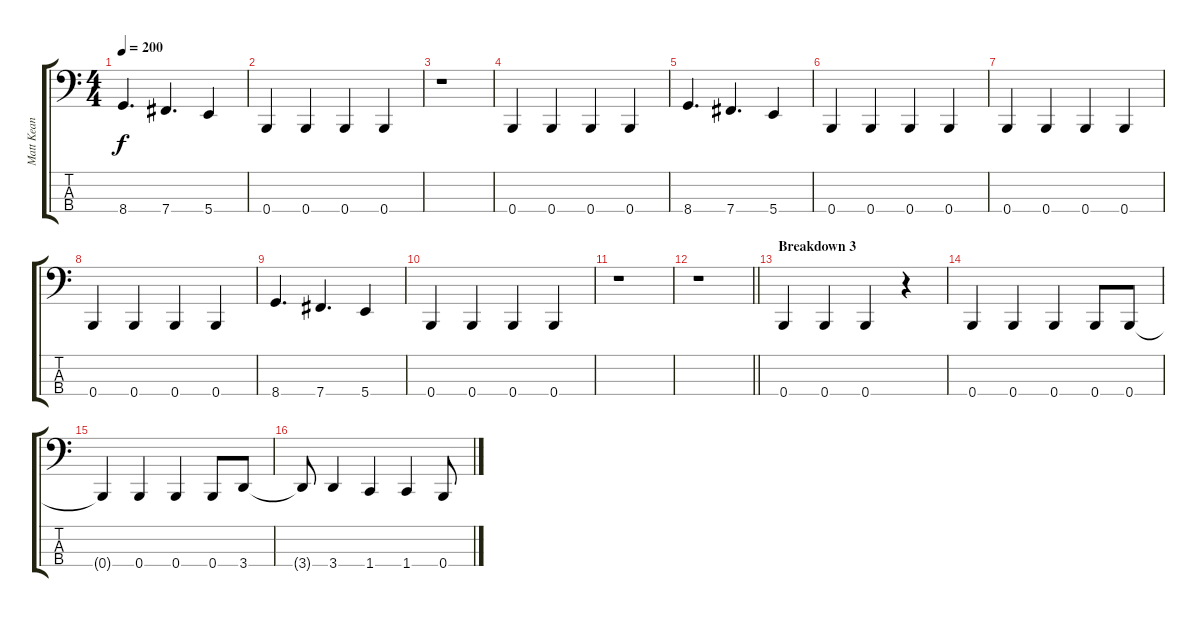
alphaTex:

\track ("Matt Kean" "Matt Kean") {instrument electricbasspick}
\staff {score tabs}
\tuning (E2 B1 Gb1 B0) {hide}
\ts (4 4)
\tempo 200
\clef f4
\ks c
8.4.4{d dy f} 7.4.4{d} 5.4.4 |
0.4.4 0.4.4 0.4.4 0.4.4 |
r.1 |
0.4.4 0.4.4 0.4.4 0.4.4 |
8.4.4{d} 7.4.4{d} 5.4.4 |
0.4.4 0.4.4 0.4.4 0.4.4 |
0.4.4 0.4.4 0.4.4 0.4.4 |
0.4.4 0.4.4 0.4.4 0.4.4 |
8.4.4{d} 7.4.4{d} 5.4.4 |
0.4.4 0.4.4 0.4.4 0.4.4 |
r.1 |
\barLineRight lightlight
r.1 |
\section ("" "Breakdown 3")
0.4.4 0.4.4 0.4.4 r.4 |
0.4.4 0.4.4 0.4.4 0.4.8 0.4.8 |
0.4{t}.4 0.4.4 0.4.4 0.4.8 3.4.8 |
3.4{t}.8 3.4.4 1.4.4 1.4.4 0.4.8
